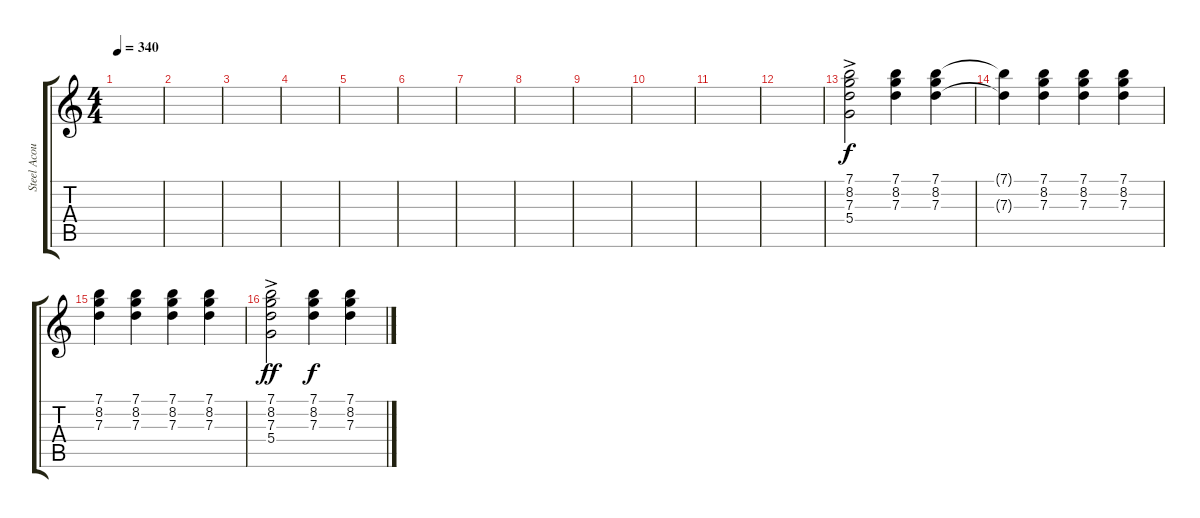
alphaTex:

\track ("Steel Acoustic Guitar" "Steel Acou") {instrument acousticguitarsteel}
\staff {score tabs}
\tuning (E4 B3 G3 D3 A2 E2) {hide}
\ts (4 4)
\tempo 340
\clef g2
\ks c
|
|
|
|
|
|
|
|
|
|
|
|
(7.1{ac} 8.2 7.3 5.4).2 (7.1 8.2 7.3).4{dy f} (7.1 8.2 7.3).4 |
(7.1{t} 7.3{t}).4 (7.1 8.2 7.3).4 (7.1 8.2 7.3).4 (7.1 8.2 7.3).4 |
(7.1 8.2 7.3).4 (7.1 8.2 7.3).4 (7.1 8.2 7.3).4 (7.1 8.2 7.3).4 |
(7.1{ac} 8.2 7.3 5.4).2{dy ff} (7.1 8.2 7.3).4{dy f} (7.1 8.2 7.3).4
